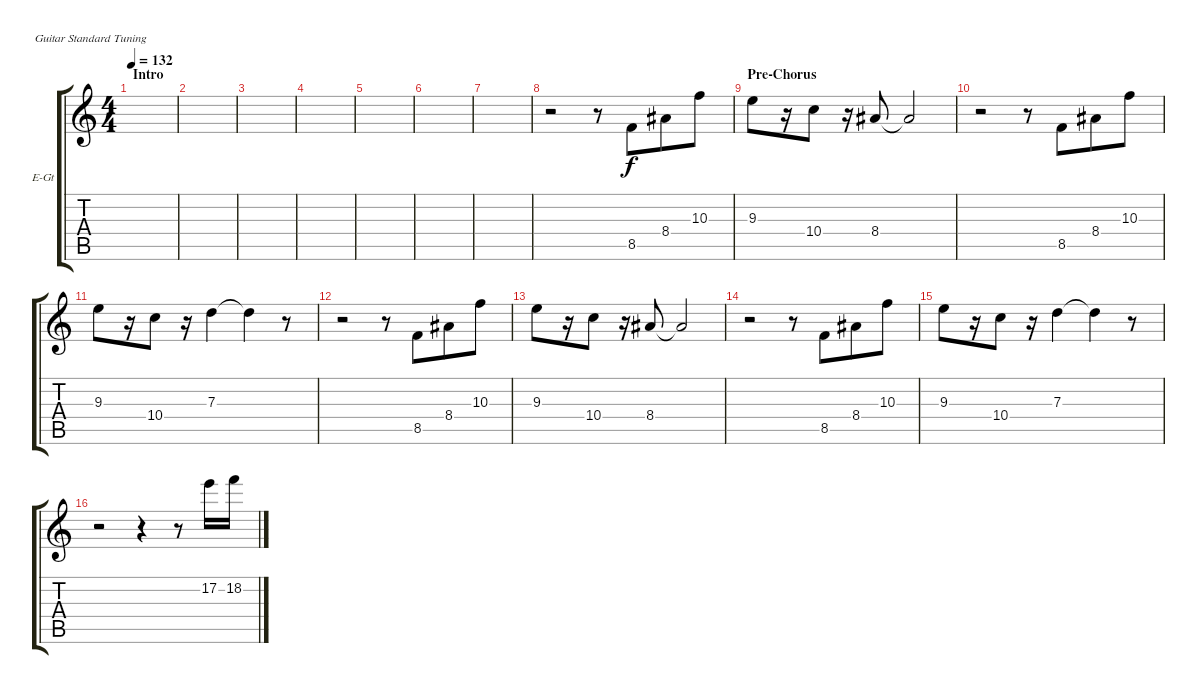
\defaultSystemsLayout 4
\bracketExtendMode groupsimilarinstruments
\firstSystemTrackNameOrientation horizontal
\otherSystemsTrackNameOrientation horizontal
\track ("Lead Guitar" "E-Gt") {instrument distortionguitar}
\staff {score tabs}
\tuning (E4 B3 G3 D3 A2 E2)
\ts (4 4)
\section ("" "Intro")
\tempo 132
\clef g2
\scale
0.485477
\ks c
|
\scale
0.257261 |
\scale
0.257261 |
\scale
0.333333 |
\scale
0.333333 |
\scale
0.333333 |
\scale
0.333333 |
\scale
0.333333 r.2 r.8 8.5.8{beam merge} 8.4.8 10.3.8 |
\section ("" "Pre-Chorus")
\scale
0.333333 9.3.8 r.16 10.4.8 r.16 8.4.8 8.4{t}.2 |
\scale
0.333333 r.2 r.8 8.5.8{beam merge} 8.4.8 10.3.8 |
\scale
0.333333 9.3.8 r.16 10.4.8 r.16 7.3.4 7.3{t}.4 r.8 |
\scale
0.333333 r.2 r.8 8.5.8{beam merge} 8.4.8 10.3.8 |
\scale
0.333333 9.3.8 r.16 10.4.8 r.16 8.4.8 8.4{t}.2 |
\scale
0.333333 r.2 r.8 8.5.8{beam merge} 8.4.8 10.3.8 |
\scale
0.333333 9.3.8 r.16 10.4.8 r.16 7.3.4 7.3{t}.4 r.8 |
r.2 r.4 r.8 17.2.16 18.2.16
